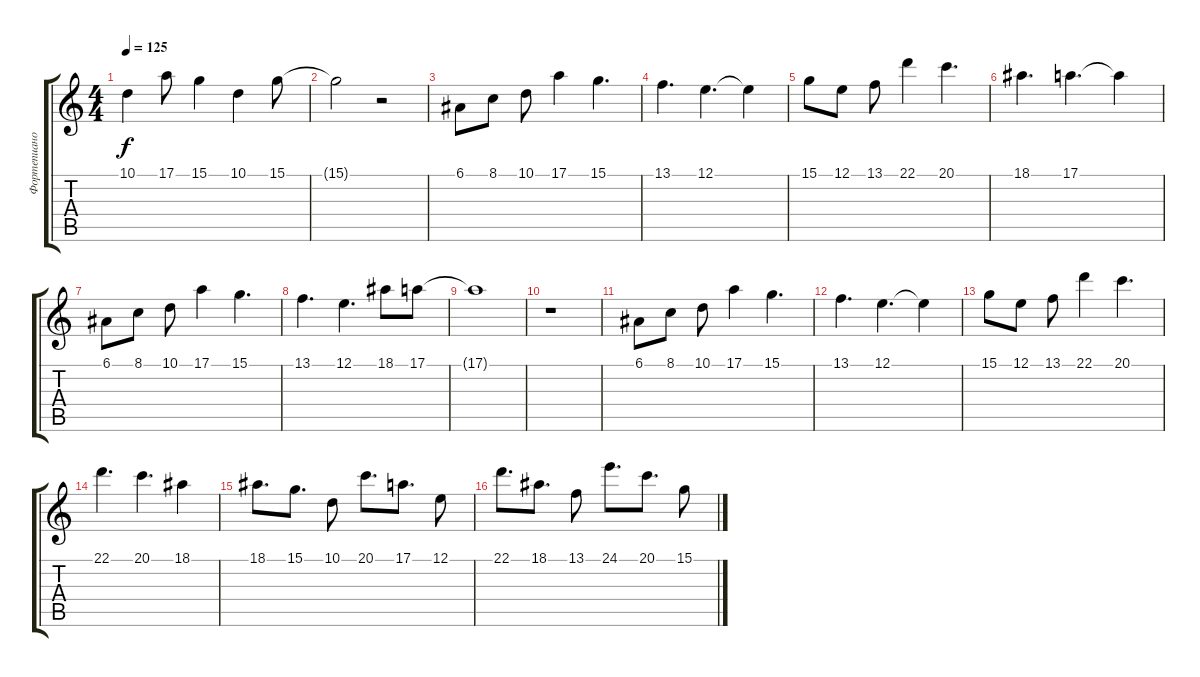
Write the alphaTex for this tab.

\track ("Фортепиано (правая рука)" "Фортепиано") {instrument acousticgrandpiano}
\staff {score tabs}
\tuning (E4 B3 G3 D3 A2 E2) {hide}
\ts (4 4)
\tempo 125
\clef g2
\ks c
10.1.4{dy f} 17.1.8 15.1.4 10.1.4 15.1.8 |
15.1{t}.2 r.2 |
6.1.8 8.1.8 10.1.8 17.1.4 15.1.4{d} |
13.1.4{d} 12.1.4{d} 12.1{t}.4 |
15.1.8 12.1.8 13.1.8 22.1.4 20.1.4{d} |
18.1.4{d} 17.1.4{d} 17.1{t}.4 |
6.1.8 8.1.8 10.1.8 17.1.4 15.1.4{d} |
13.1.4{d} 12.1.4{d} 18.1.8 17.1.8 |
17.1{t}.1 |
r.1 |
6.1.8 8.1.8 10.1.8 17.1.4 15.1.4{d} |
13.1.4{d} 12.1.4{d} 12.1{t}.4 |
15.1.8 12.1.8 13.1.8 22.1.4 20.1.4{d} |
22.1.4{d} 20.1.4{d} 18.1.4 |
18.1.8{d} 15.1.8{d} 10.1.8 20.1.8{d} 17.1.8{d} 12.1.8 |
22.1.8{d} 18.1.8{d} 13.1.8 24.1.8{d} 20.1.8{d} 15.1.8
